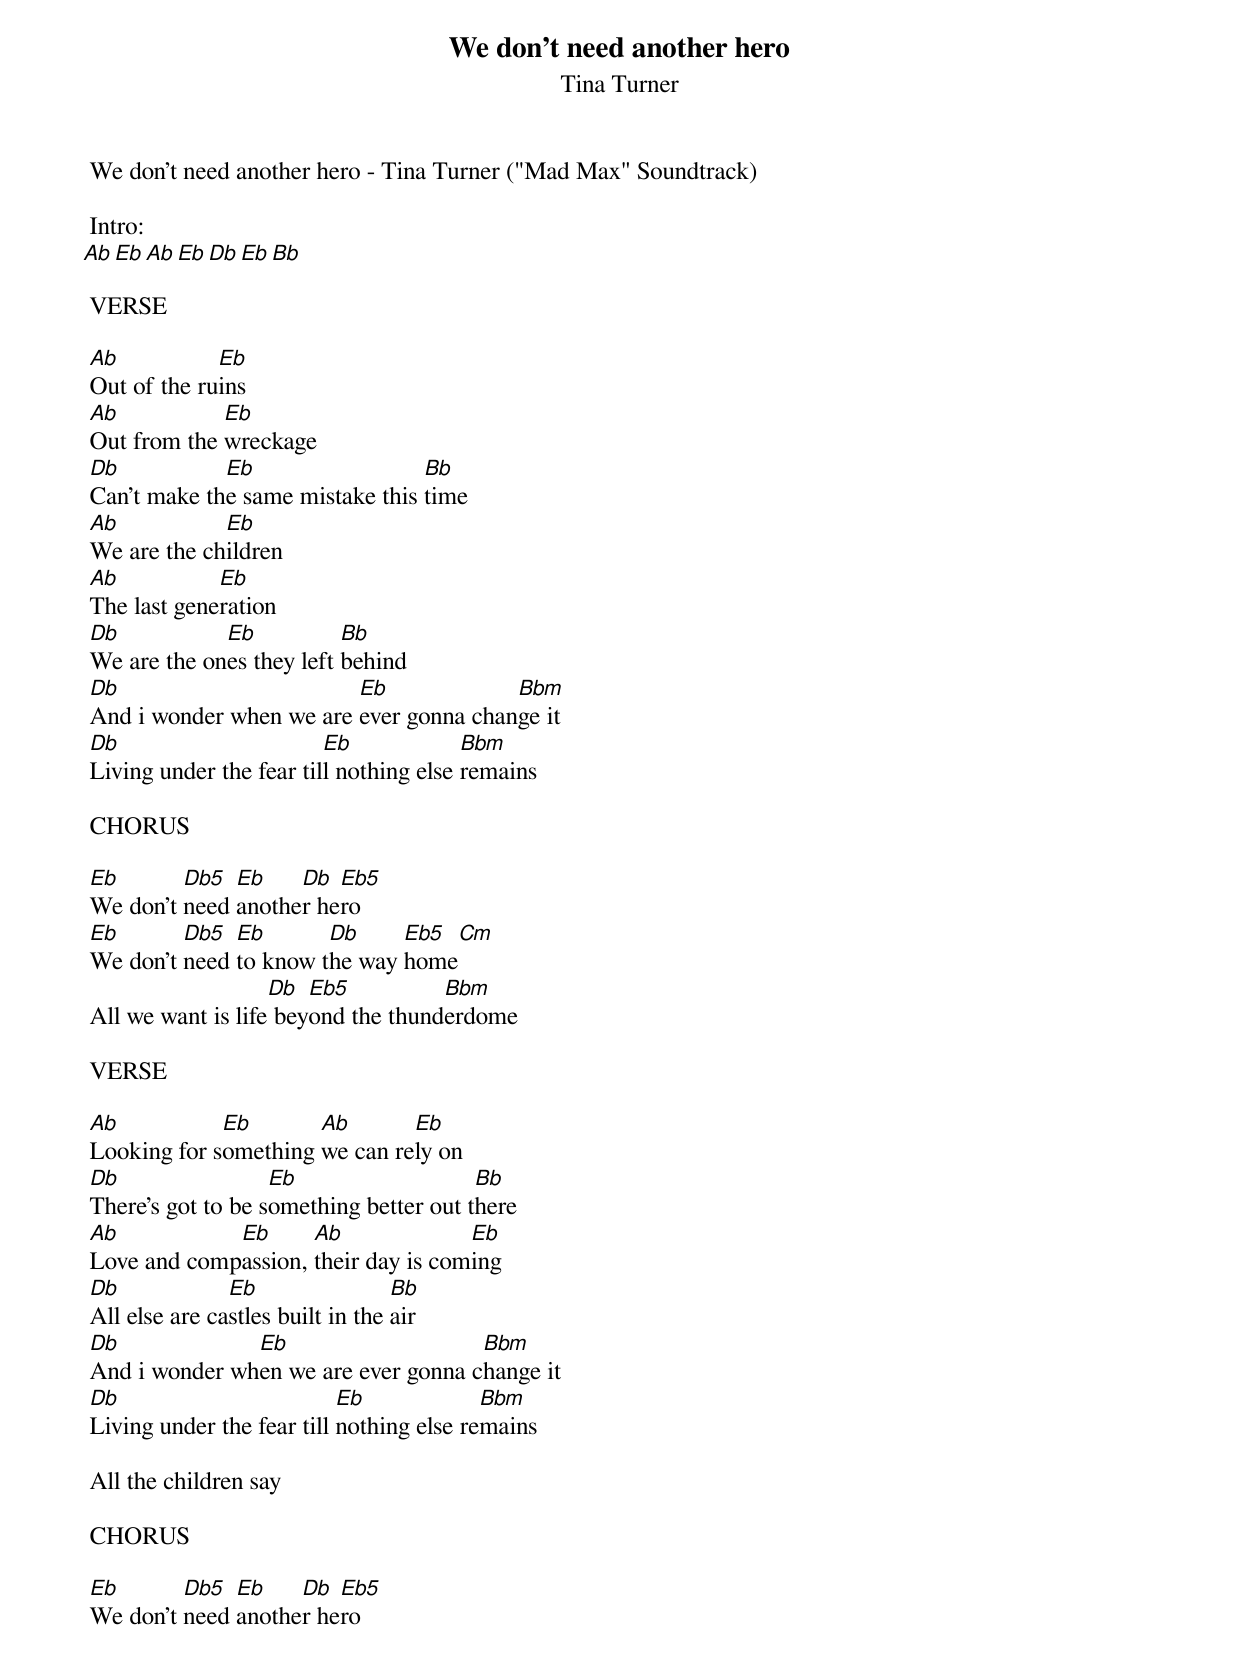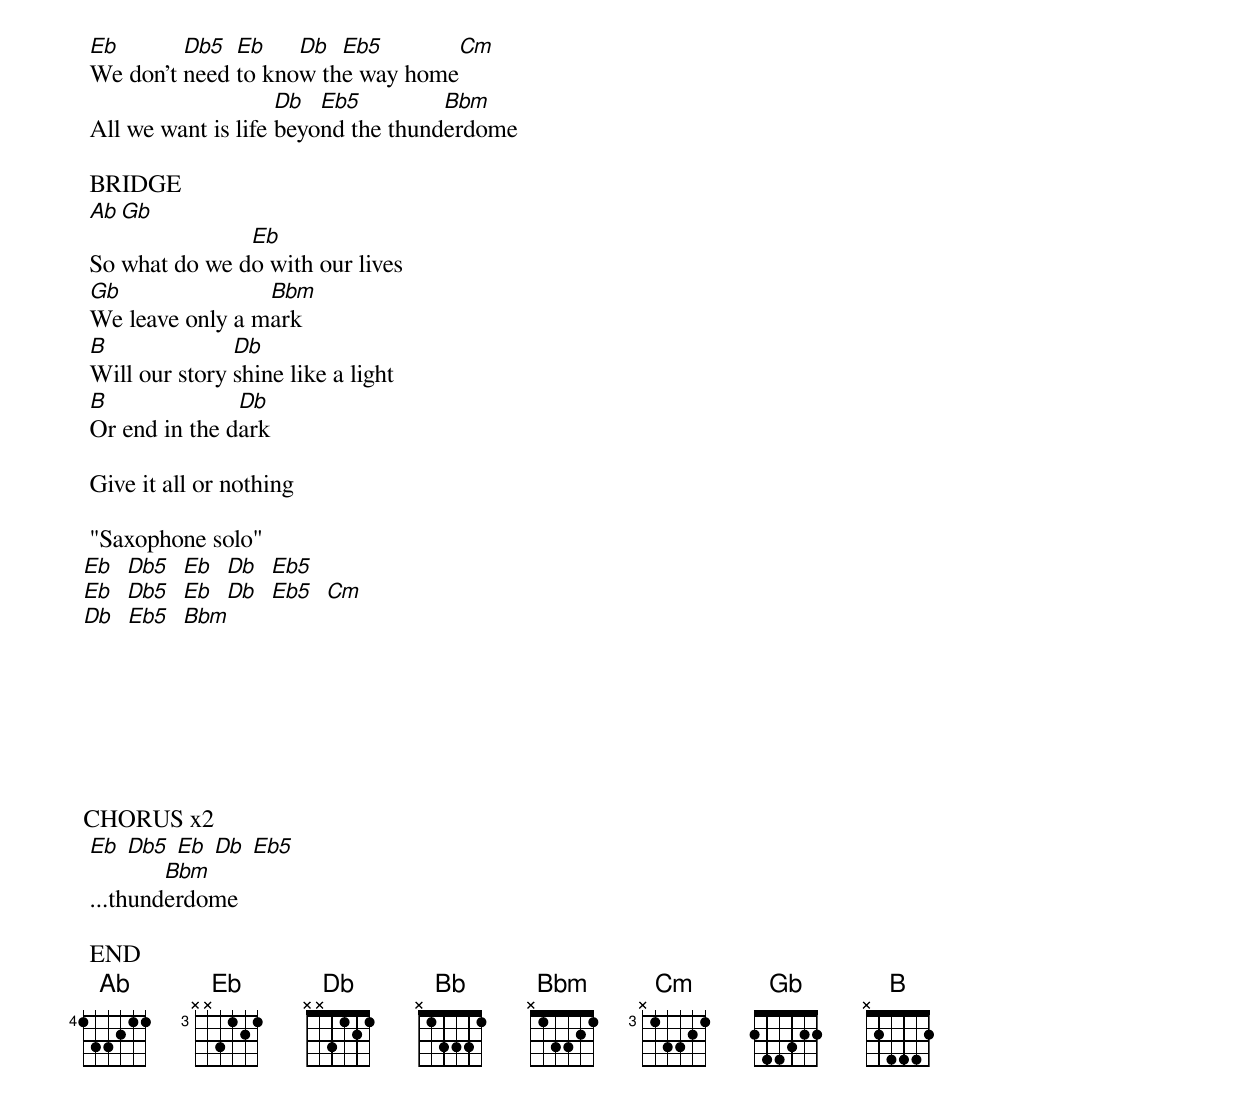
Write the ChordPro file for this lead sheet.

{title: We don't need another hero}
{subtitle: Tina Turner}
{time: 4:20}
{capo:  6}

 We don't need another hero - Tina Turner ("Mad Max" Soundtrack)

 Intro:
[Ab][Eb][Ab][Eb][Db][Eb][Bb]

 VERSE

 [Ab]Out of the ru[Eb]ins
 [Ab]Out from the [Eb]wreckage
 [Db]Can't make th[Eb]e same mistake this [Bb]time
 [Ab]We are the ch[Eb]ildren
 [Ab]The last gene[Eb]ration
 [Db]We are the on[Eb]es they left [Bb]behind
 [Db]And i wonder when we are [Eb]ever gonna chan[Bbm]ge it
 [Db]Living under the fear til[Eb]l nothing else [Bbm]remains

 CHORUS

 [Eb]We don't [Db5]need [Eb]anothe[Db]r he[Eb5]ro
 [Eb]We don't [Db5]need [Eb]to know t[Db]he way [Eb5]home[Cm]
 All we want is life[Db] bey[Eb5]ond the thund[Bbm]erdome

 VERSE

 [Ab]Looking for s[Eb]omething [Ab]we can re[Eb]ly on
 [Db]There's got to be s[Eb]omething better out t[Bb]here
 [Ab]Love and comp[Eb]assion, [Ab]their day is com[Eb]ing
 [Db]All else are ca[Eb]stles built in the [Bb]air
 [Db]And i wonder wh[Eb]en we are ever gonna c[Bbm]hange it
 [Db]Living under the fear till [Eb]nothing else re[Bbm]mains

 All the children say

 CHORUS

 [Eb]We don't [Db5]need [Eb]anothe[Db]r he[Eb5]ro
 [Eb]We don't [Db5]need [Eb]to kno[Db]w th[Eb5]e way home[Cm]
 All we want is life [Db]beyo[Eb5]nd the thund[Bbm]erdome

 BRIDGE
 [Ab][Gb]
 So what do we d[Eb]o with our lives
 [Gb]We leave only a m[Bbm]ark
 [B]Will our story [Db]shine like a light
 [B]Or end in the d[Db]ark

 Give it all or nothing

 "Saxophone solo"
[Eb]  [Db5]  [Eb]  [Db]  [Eb5]
[Eb]  [Db5]  [Eb]  [Db]  [Eb5]  [Cm]
[Db]  [Eb5]  [Bbm]







CHORUS x2
 [Eb] [Db5] [Eb] [Db] [Eb5]
 ...thund[Bbm]erdome

 END
